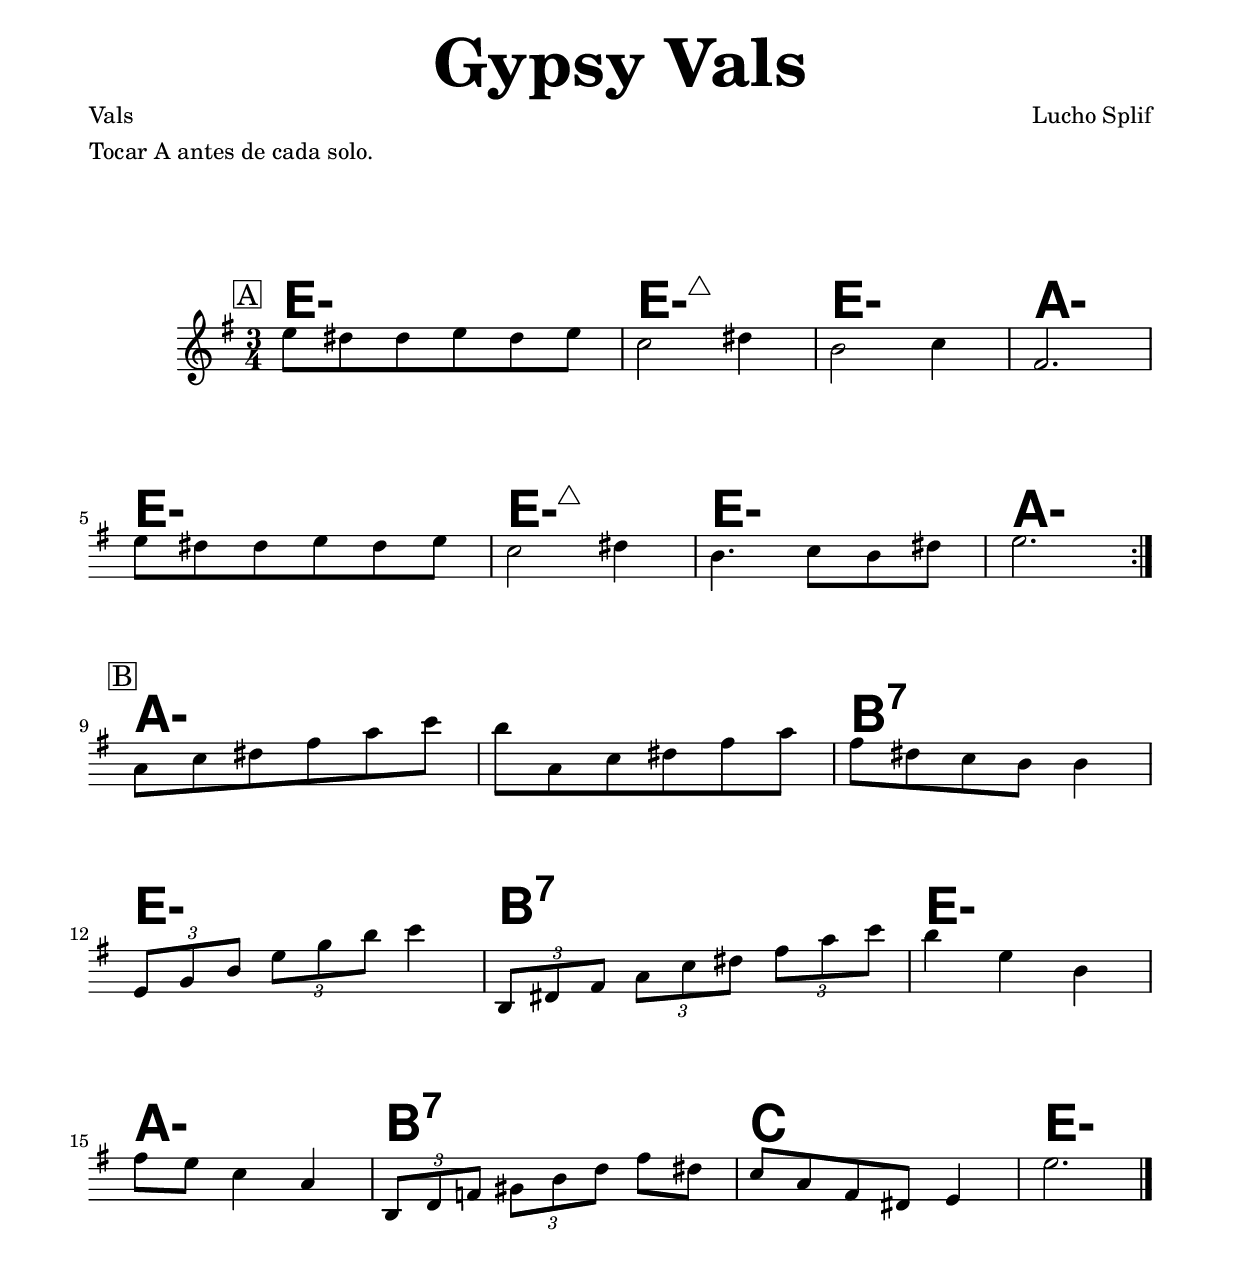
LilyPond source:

\include "headers.ly"

\header {
  title = \markup { \abs-fontsize #32 "Gypsy Vals" }
  composer = "Lucho Splif"
  poet = "Vals"
  meter = "Tocar A antes de cada solo."
}

cifrado =  \chords {
  e2.:min | e:m7+ | e:min | a:min |
  e2.:min | e:m7+ | e:min | a:min |
  a:min | a:min | b:7 | 
  e:min | b:7 | e:min |
  a:min | b:7 | c | e:min  
}

melo = \relative c'' {
  \time 3/4
  \key e \minor
  
  \mark \parteA
  \repeat volta 2 {
    e8 dis dis e dis e | c2 dis4 | b2 c4 | fis,2. \ocultar-clave | 
    e'8 dis dis e dis e | c2 dis4 | b4. c8 b dis | e2. |
  }
  \break
  
  \mark \parteB
  a,8 c dis fis a c | b a, c dis fis a | fis dis c b b4 |
  \break
  \tuplet 3/2 { e,8 g b } \tuplet 3/2 { e8 g b} c4 |
  \tuplet 3/2 { b,,8 dis fis } \tuplet 3/2 { a c dis } \tuplet 3/2 { fis a c } |
  b4 e, b | fis'8 e c4 a |
  \tuplet 3/2 { b,8 d f} \tuplet 3/2 { gis b d } fis dis | c a fis dis e4 |
  e'2.
  
  \fin
  
}

<<
  \cifrado
  \melo
>>